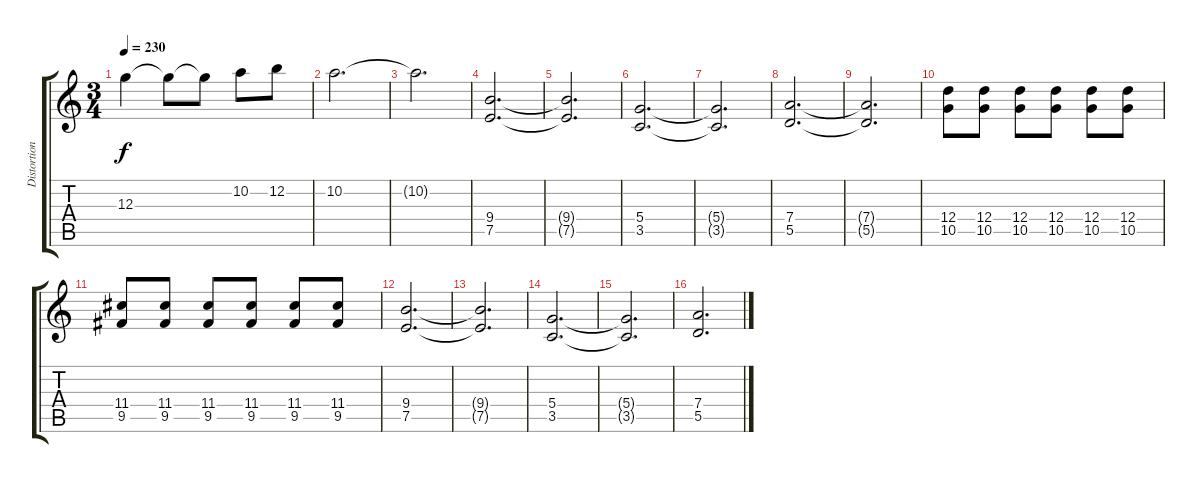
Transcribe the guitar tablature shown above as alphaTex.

\track ("Distortion 1" "Distortion") {instrument distortionguitar}
\staff {score tabs}
\tuning (E4 B3 G3 D3 A2 E2) {hide}
\ts (3 4)
\tempo 230
\clef g2
\ks c
12.3{t}.4{dy f} 12.3{t}.8 12.3{t}.8 10.2.8 12.2.8 |
10.2.2{d} |
10.2{t}.2{d} |
(9.4 7.5).2{d} |
(9.4{t} 7.5{t}).2{d} |
(5.4 3.5).2{d} |
(5.4{t} 3.5{t}).2{d} |
(7.4 5.5).2{d} |
(7.4{t} 5.5{t}).2{d} |
(12.4 10.5).8 (12.4 10.5).8 (12.4 10.5).8 (12.4 10.5).8 (12.4 10.5).8 (12.4 10.5).8 |
(11.4 9.5).8 (11.4 9.5).8 (11.4 9.5).8 (11.4 9.5).8 (11.4 9.5).8 (11.4 9.5).8 |
(9.4 7.5).2{d} |
(9.4{t} 7.5{t}).2{d} |
(5.4 3.5).2{d} |
(5.4{t} 3.5{t}).2{d} |
(7.4 5.5).2{d}
